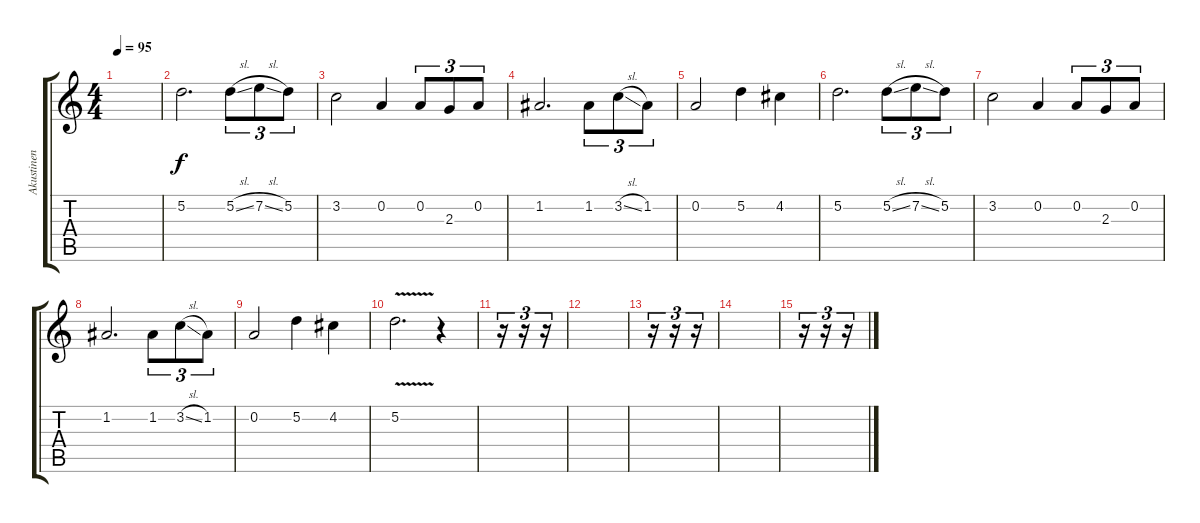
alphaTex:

\track ("Akustinen sekä Malinen" "Akustinen ") {instrument acousticguitarsteel}
\staff {score tabs}
\tuning (D4 A3 F3 C3 G2 D2) {hide}
\ts (4 4)
\tempo 95
\clef g2
\ks c
|
5.2.2{d instrument viola} 5.2{sl}.8{tu (3 2)} 7.2{sl}.8{tu (3 2)} 5.2.8{tu (3 2)} |
3.2.2 0.2.4 0.2.8{tu (3 2)} 2.3.8{tu (3 2)} 0.2.8{tu (3 2)} |
1.2.2{d} 1.2.8{tu (3 2)} 3.2{sl}.8{tu (3 2)} 1.2.8{tu (3 2)} |
0.2.2 5.2.4 4.2.4 |
5.2.2{d} 5.2{sl}.8{tu (3 2)} 7.2{sl}.8{tu (3 2)} 5.2.8{tu (3 2)} |
3.2.2 0.2.4 0.2.8{tu (3 2)} 2.3.8{tu (3 2)} 0.2.8{tu (3 2)} |
1.2.2{d} 1.2.8{tu (3 2)} 3.2{sl}.8{tu (3 2)} 1.2.8{tu (3 2)} |
0.2.2 5.2.4 4.2.4 |
5.2{v}.2{d} r.4 |
r.16{tu (3 2)} r.16{tu (3 2)} r.16{tu (3 2)} |
|
r.16{tu (3 2)} r.16{tu (3 2)} r.16{tu (3 2)} |
|
r.16{tu (3 2)} r.16{tu (3 2)} r.16{tu (3 2)}
